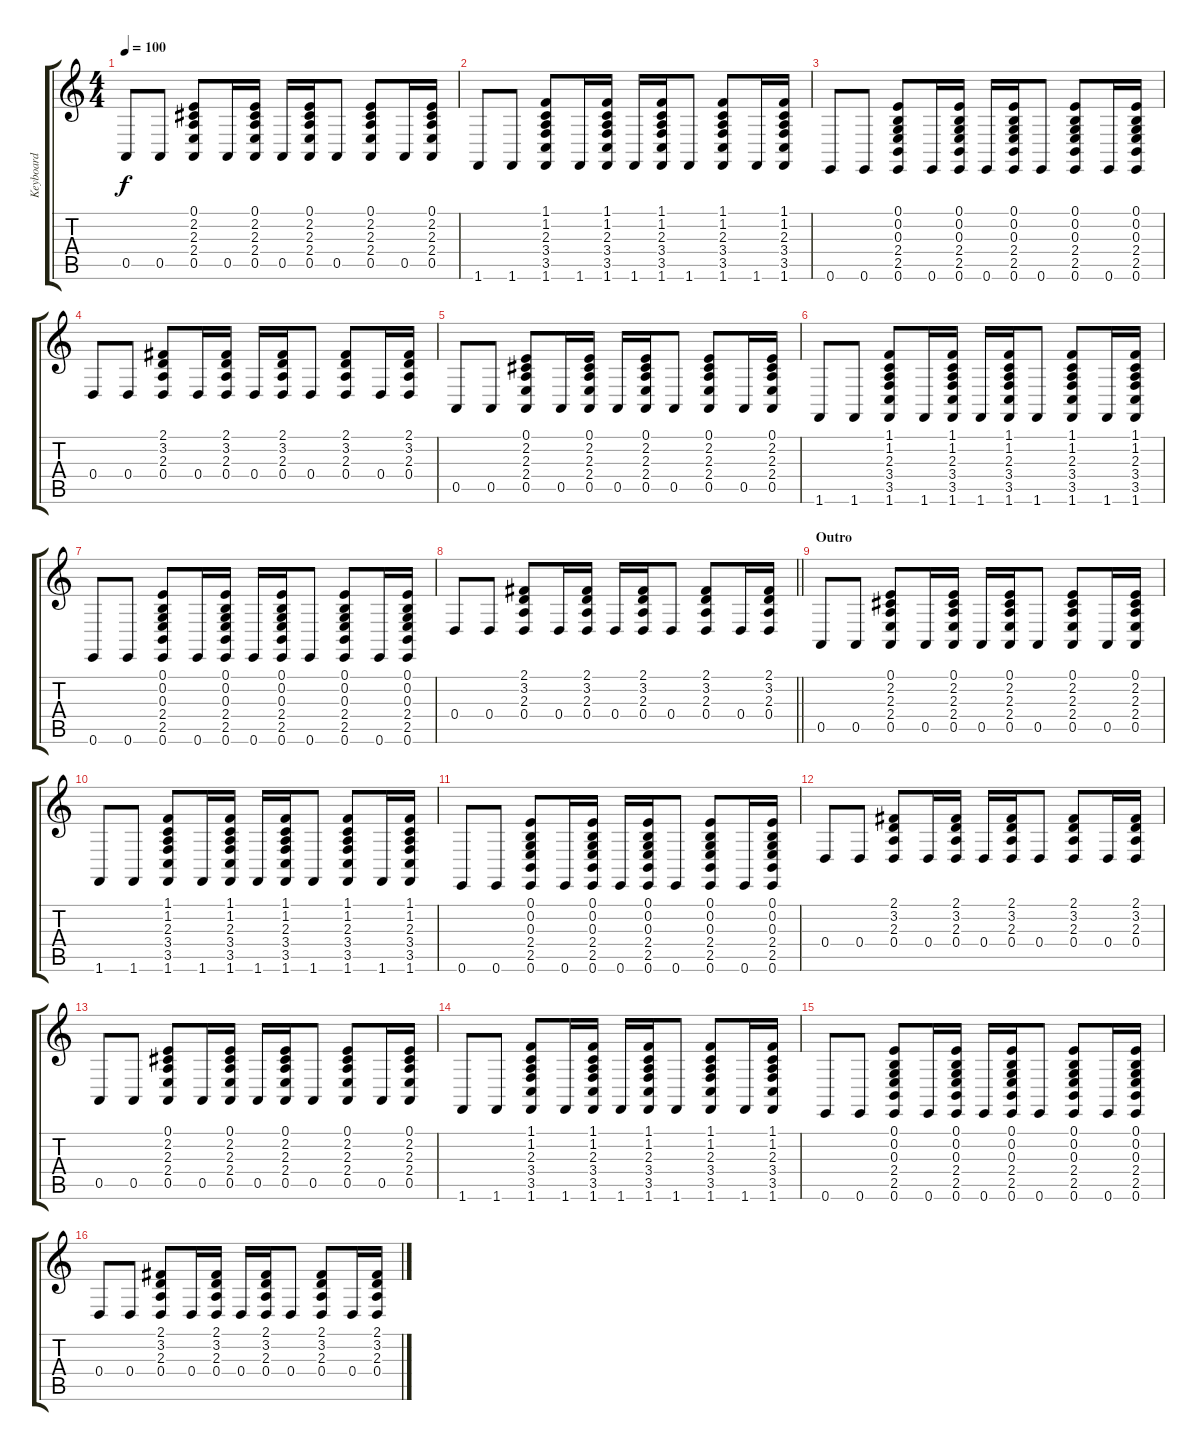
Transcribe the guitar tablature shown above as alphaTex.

\track ("Keyboard" "Keyboard") {instrument brightacousticpiano}
\staff {score tabs}
\tuning (E4 B3 G3 D3 A2 E2) {hide}
\ts (4 4)
\tempo 100
\clef g2
\ks c
0.5.8{dy f volume 12} 0.5.8 (0.1 2.2 2.3 2.4 0.5).8 0.5.16 (0.1 2.2 2.3 2.4 0.5).16 0.5.16 (0.1 2.2 2.3 2.4 0.5).16 0.5.8 (0.1 2.2 2.3 2.4 0.5).8 0.5.16 (0.1 2.2 2.3 2.4 0.5).16 |
1.6.8 1.6.8 (1.1 1.2 2.3 3.4 3.5 1.6).8 1.6.16 (1.1 1.2 2.3 3.4 3.5 1.6).16 1.6.16 (1.1 1.2 2.3 3.4 3.5 1.6).16 1.6.8 (1.1 1.2 2.3 3.4 3.5 1.6).8 1.6.16 (1.1 1.2 2.3 3.4 3.5 1.6).16 |
0.6.8 0.6.8 (0.1 0.2 0.3 2.4 2.5 0.6).8 0.6.16 (0.1 0.2 0.3 2.4 2.5 0.6).16 0.6.16 (0.1 0.2 0.3 2.4 2.5 0.6).16 0.6.8 (0.1 0.2 0.3 2.4 2.5 0.6).8 0.6.16 (0.1 0.2 0.3 2.4 2.5 0.6).16 |
0.4.8 0.4.8 (2.1 3.2 2.3 0.4).8 0.4.16 (2.1 3.2 2.3 0.4).16 0.4.16 (2.1 3.2 2.3 0.4).16 0.4.8 (2.1 3.2 2.3 0.4).8 0.4.16 (2.1 3.2 2.3 0.4).16 |
0.5.8 0.5.8 (0.1 2.2 2.3 2.4 0.5).8 0.5.16 (0.1 2.2 2.3 2.4 0.5).16 0.5.16 (0.1 2.2 2.3 2.4 0.5).16 0.5.8 (0.1 2.2 2.3 2.4 0.5).8 0.5.16 (0.1 2.2 2.3 2.4 0.5).16 |
1.6.8 1.6.8 (1.1 1.2 2.3 3.4 3.5 1.6).8 1.6.16 (1.1 1.2 2.3 3.4 3.5 1.6).16 1.6.16 (1.1 1.2 2.3 3.4 3.5 1.6).16 1.6.8 (1.1 1.2 2.3 3.4 3.5 1.6).8 1.6.16 (1.1 1.2 2.3 3.4 3.5 1.6).16 |
0.6.8 0.6.8 (0.1 0.2 0.3 2.4 2.5 0.6).8 0.6.16 (0.1 0.2 0.3 2.4 2.5 0.6).16 0.6.16 (0.1 0.2 0.3 2.4 2.5 0.6).16 0.6.8 (0.1 0.2 0.3 2.4 2.5 0.6).8 0.6.16 (0.1 0.2 0.3 2.4 2.5 0.6).16 |
\barLineRight lightlight
0.4.8 0.4.8 (2.1 3.2 2.3 0.4).8 0.4.16 (2.1 3.2 2.3 0.4).16 0.4.16 (2.1 3.2 2.3 0.4).16 0.4.8 (2.1 3.2 2.3 0.4).8 0.4.16 (2.1 3.2 2.3 0.4).16 |
\section ("" "Outro")
0.5.8{volume 12} 0.5.8 (0.1 2.2 2.3 2.4 0.5).8 0.5.16 (0.1 2.2 2.3 2.4 0.5).16 0.5.16 (0.1 2.2 2.3 2.4 0.5).16 0.5.8 (0.1 2.2 2.3 2.4 0.5).8 0.5.16 (0.1 2.2 2.3 2.4 0.5).16 |
1.6.8 1.6.8 (1.1 1.2 2.3 3.4 3.5 1.6).8 1.6.16 (1.1 1.2 2.3 3.4 3.5 1.6).16 1.6.16 (1.1 1.2 2.3 3.4 3.5 1.6).16 1.6.8 (1.1 1.2 2.3 3.4 3.5 1.6).8 1.6.16 (1.1 1.2 2.3 3.4 3.5 1.6).16 |
0.6.8 0.6.8 (0.1 0.2 0.3 2.4 2.5 0.6).8 0.6.16 (0.1 0.2 0.3 2.4 2.5 0.6).16 0.6.16 (0.1 0.2 0.3 2.4 2.5 0.6).16 0.6.8 (0.1 0.2 0.3 2.4 2.5 0.6).8 0.6.16 (0.1 0.2 0.3 2.4 2.5 0.6).16 |
0.4.8 0.4.8 (2.1 3.2 2.3 0.4).8 0.4.16 (2.1 3.2 2.3 0.4).16 0.4.16 (2.1 3.2 2.3 0.4).16 0.4.8 (2.1 3.2 2.3 0.4).8 0.4.16 (2.1 3.2 2.3 0.4).16 |
0.5.8 0.5.8 (0.1 2.2 2.3 2.4 0.5).8 0.5.16 (0.1 2.2 2.3 2.4 0.5).16 0.5.16 (0.1 2.2 2.3 2.4 0.5).16 0.5.8 (0.1 2.2 2.3 2.4 0.5).8 0.5.16 (0.1 2.2 2.3 2.4 0.5).16 |
1.6.8 1.6.8 (1.1 1.2 2.3 3.4 3.5 1.6).8 1.6.16 (1.1 1.2 2.3 3.4 3.5 1.6).16 1.6.16 (1.1 1.2 2.3 3.4 3.5 1.6).16 1.6.8 (1.1 1.2 2.3 3.4 3.5 1.6).8 1.6.16 (1.1 1.2 2.3 3.4 3.5 1.6).16 |
0.6.8 0.6.8 (0.1 0.2 0.3 2.4 2.5 0.6).8 0.6.16 (0.1 0.2 0.3 2.4 2.5 0.6).16 0.6.16 (0.1 0.2 0.3 2.4 2.5 0.6).16 0.6.8 (0.1 0.2 0.3 2.4 2.5 0.6).8 0.6.16 (0.1 0.2 0.3 2.4 2.5 0.6).16 |
0.4.8 0.4.8 (2.1 3.2 2.3 0.4).8 0.4.16 (2.1 3.2 2.3 0.4).16 0.4.16 (2.1 3.2 2.3 0.4).16 0.4.8 (2.1 3.2 2.3 0.4).8 0.4.16 (2.1 3.2 2.3 0.4).16
